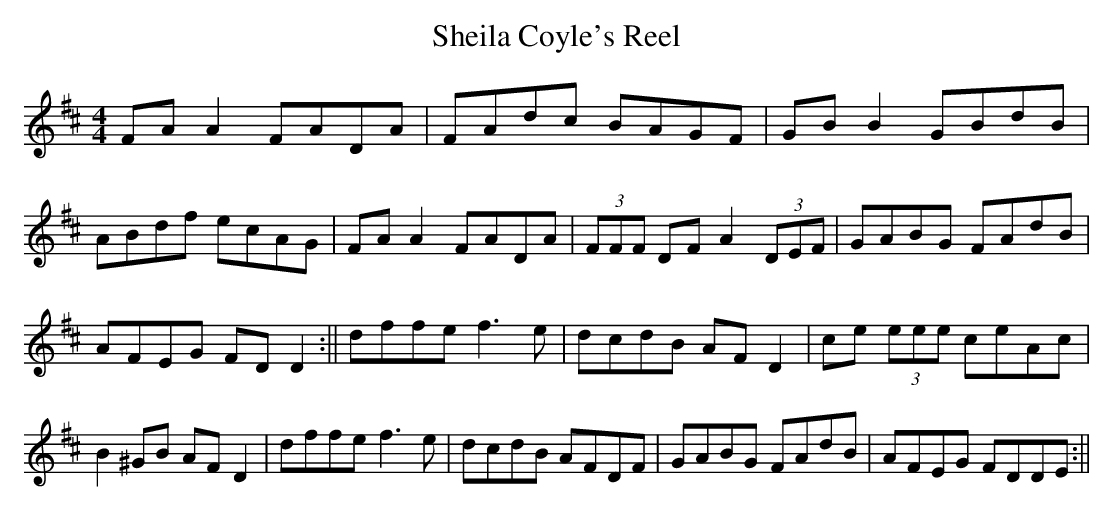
X:1
T:Sheila Coyle's Reel
M:4/4
L:1/8
K:D
FAA2 FADA|FAdc BAGF|GBB2 GBdB|ABdf ecAG|\
FAA2 FADA|(3FFF DF A2(3DEF|GABG FAdB|AFEG FDD2:||\
dffe f3e|dcdB AFD2|ce (3eee ceAc|B2^GB AFD2|\
dffe f3e|dcdB AFDF|GABG FAdB|AFEG FDDE:||
